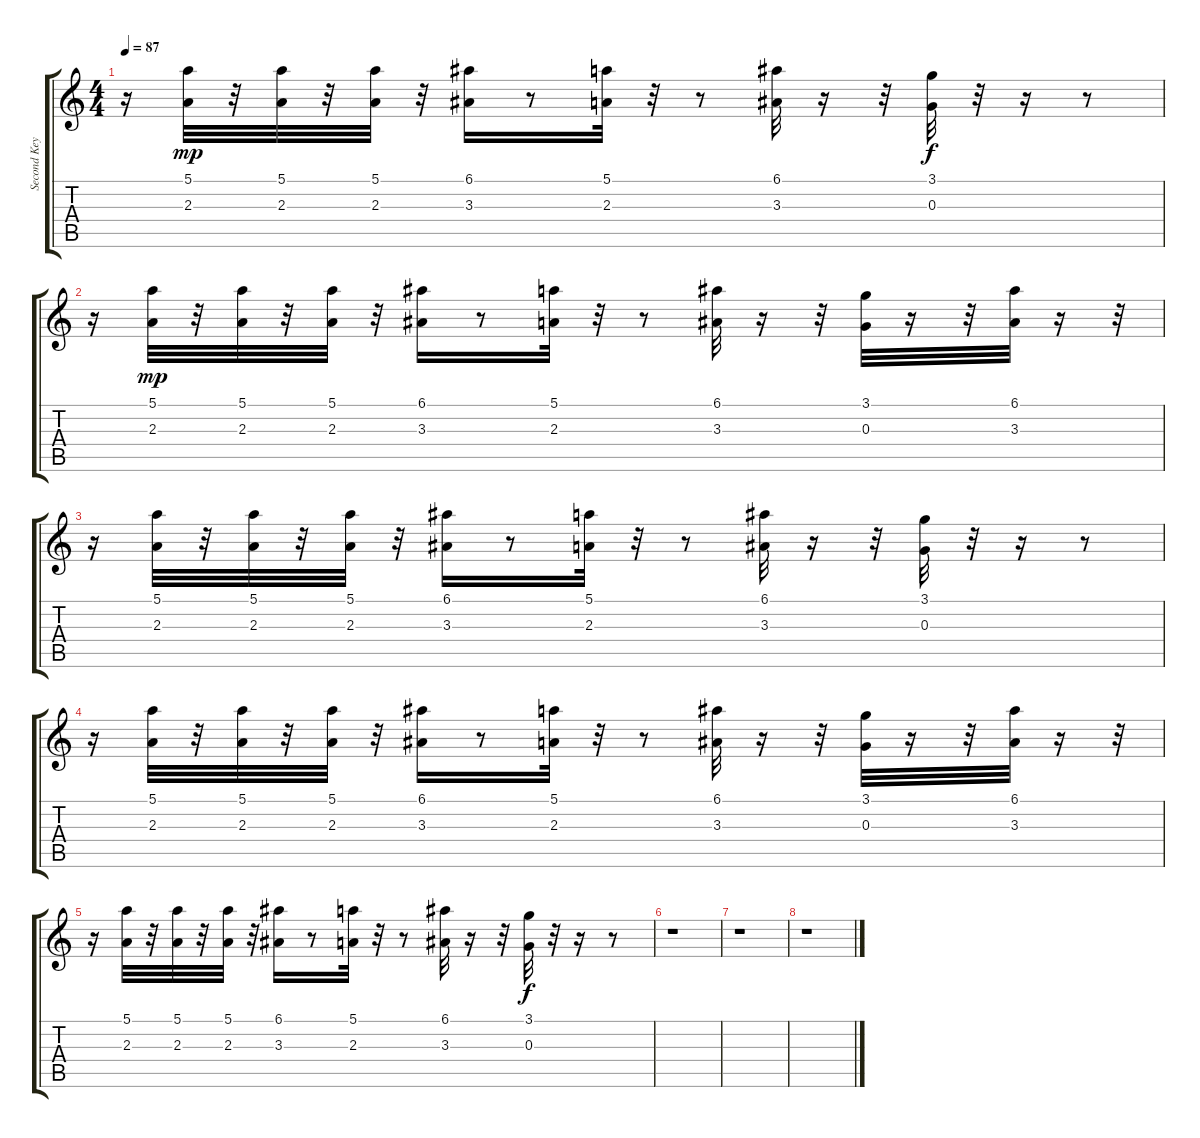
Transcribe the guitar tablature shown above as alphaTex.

\track ("Second Keyboard" "Second Key") {instrument synthbass1}
\staff {score tabs}
\tuning (E4 B3 G3 D3 A2 D2) {hide}
\ts (4 4)
\tempo 87
\clef g2
\ks c
r.16{dy mp} (5.1 2.3).32 r.32 (5.1 2.3).32 r.32 (5.1 2.3).32 r.32 (6.1 3.3).16 r.8 (5.1 2.3).32 r.32 r.8 (6.1 3.3).32 r.16 r.32 (3.1 0.3).32{dy f} r.32 r.16 r.8 |
r.16 (5.1 2.3).32{dy mp} r.32 (5.1 2.3).32 r.32 (5.1 2.3).32 r.32 (6.1 3.3).16 r.8 (5.1 2.3).32 r.32 r.8 (6.1 3.3).32 r.16 r.32 (3.1 0.3).32 r.16 r.32 (6.1 3.3).32 r.16 r.32 |
r.16 (5.1 2.3).32 r.32 (5.1 2.3).32 r.32 (5.1 2.3).32 r.32 (6.1 3.3).16 r.8 (5.1 2.3).32 r.32 r.8 (6.1 3.3).32 r.16 r.32 (3.1 0.3).32 r.32 r.16 r.8 |
r.16 (5.1 2.3).32 r.32 (5.1 2.3).32 r.32 (5.1 2.3).32 r.32 (6.1 3.3).16 r.8 (5.1 2.3).32 r.32 r.8 (6.1 3.3).32 r.16 r.32 (3.1 0.3).32 r.16 r.32 (6.1 3.3).32 r.16 r.32 |
r.16 (5.1 2.3).32 r.32 (5.1 2.3).32 r.32 (5.1 2.3).32 r.32 (6.1 3.3).16 r.8 (5.1 2.3).32 r.32 r.8 (6.1 3.3).32 r.16 r.32 (3.1 0.3).32{dy f} r.32 r.16 r.8 |
r.1 |
r.1 |
r.1
